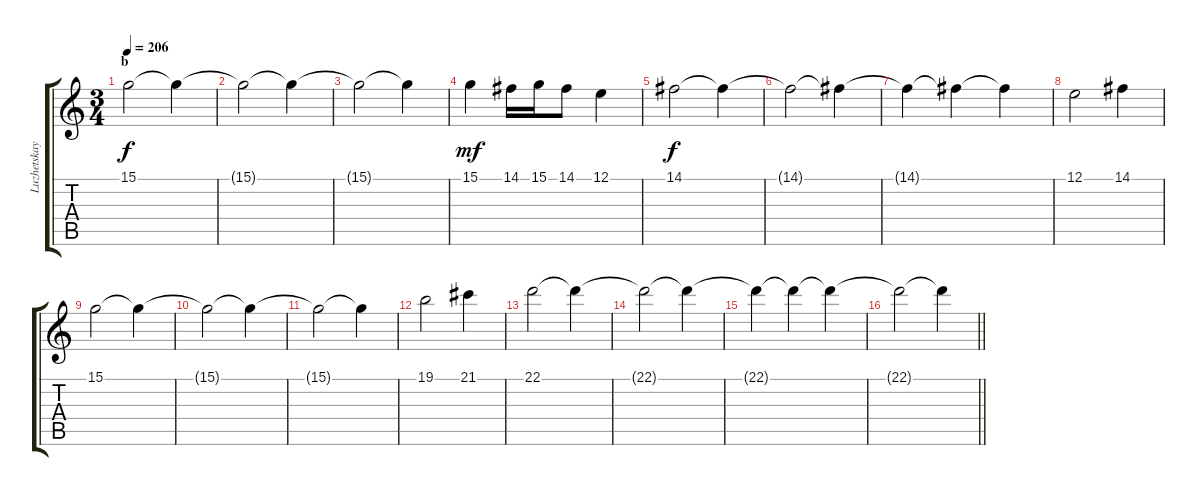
\track ("Luzhetskaya A" "Luzhetskay") {instrument flute}
\staff {score tabs}
\tuning (E4 B3 G3 D3 A2 E2) {hide}
\ts (3 4)
\section ("" "b")
\tempo 206
\clef g2
\ks c
15.1.2{dy f} 15.1{t}.4 |
15.1{t}.2 15.1{t}.4 |
15.1{t}.2 15.1{t}.4 |
15.1.4{dy mf} 14.1.16 15.1.16 14.1.8 12.1.4 |
14.1.2{dy f} 14.1{t}.4 |
14.1{t}.2 14.1{t}.4 |
14.1{t}.4 14.1{t}.4 14.1{t}.4 |
12.1.2 14.1.4 |
15.1.2 15.1{t}.4 |
15.1{t}.2 15.1{t}.4 |
15.1{t}.2 15.1{t}.4 |
19.1.2 21.1.4 |
22.1.2 22.1{t}.4 |
22.1{t}.2 22.1{t}.4 |
22.1{t}.4 22.1{t}.4 22.1{t}.4 |
\barLineRight lightlight
22.1{t}.2 22.1{t}.4
